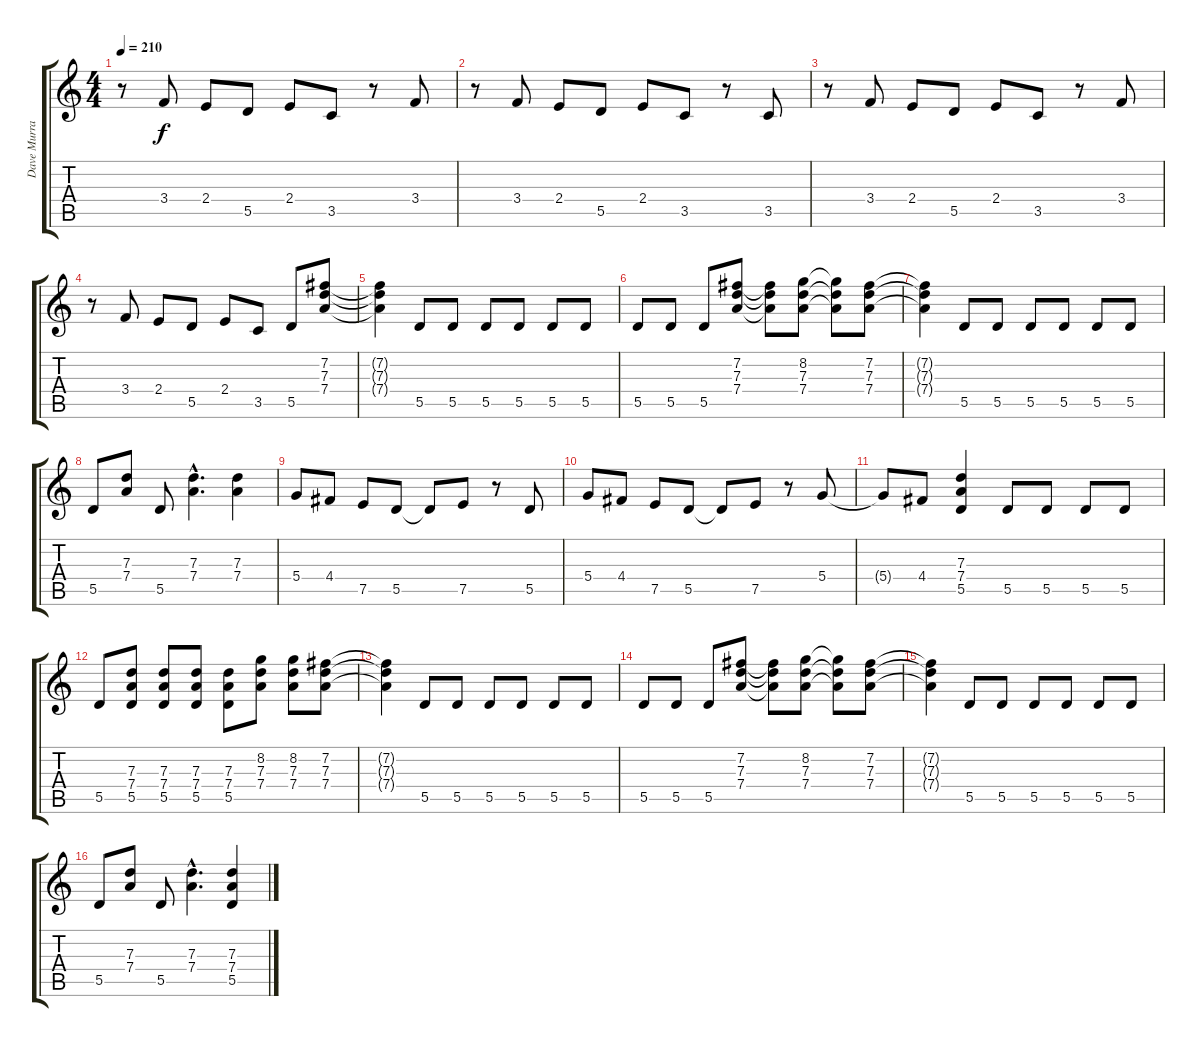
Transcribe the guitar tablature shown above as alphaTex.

\track ("Dave Murray" "Dave Murra") {instrument distortionguitar}
\staff {score tabs}
\tuning (E4 B3 G3 D3 A2 E2) {hide}
\ts (4 4)
\tempo 210
\clef g2
\ks c
r.8{dy f} 3.4.8 2.4.8 5.5.8 2.4.8 3.5.8 r.8 3.4.8 |
r.8 3.4.8 2.4.8 5.5.8 2.4.8 3.5.8 r.8 3.5.8 |
r.8 3.4.8 2.4.8 5.5.8 2.4.8 3.5.8 r.8 3.4.8 |
r.8 3.4.8 2.4.8 5.5.8 2.4.8 3.5.8 5.5.8 (7.2 7.3 7.4).8 |
(7.2{t} 7.3{t} 7.4{t}).4 5.5.8 5.5.8 5.5.8 5.5.8 5.5.8 5.5.8 |
5.5.8 5.5.8 5.5.8 (7.2 7.3 7.4).8 (7.2{t} 7.3{t} 7.4{t}).8 (8.2 7.3 7.4).8 (8.2{t} 7.3{t} 7.4{t}).8 (7.2 7.3 7.4).8 |
(7.2{t} 7.3{t} 7.4{t}).4 5.5.8 5.5.8 5.5.8 5.5.8 5.5.8 5.5.8 |
5.5.8 (7.3 7.4).8 5.5.8 (7.3{hac} 7.4{hac}).4{d} (7.3 7.4).4 |
5.4.8 4.4.8 7.5.8 5.5.8 5.5{t}.8 7.5.8 r.8 5.5.8 |
5.4.8 4.4.8 7.5.8 5.5.8 5.5{t}.8 7.5.8 r.8 5.4.8 |
5.4{t}.8 4.4.8 (7.3 7.4 5.5).4 5.5.8 5.5.8 5.5.8 5.5.8 |
5.5.8 (7.3 7.4 5.5).8 (7.3 7.4 5.5).8 (7.3 7.4 5.5).8 (7.3 7.4 5.5).8 (8.2 7.3 7.4).8 (8.2 7.3 7.4).8 (7.2 7.3 7.4).8 |
(7.2{t} 7.3{t} 7.4{t}).4 5.5.8 5.5.8 5.5.8 5.5.8 5.5.8 5.5.8 |
5.5.8 5.5.8 5.5.8 (7.2 7.3 7.4).8 (7.2{t} 7.3{t} 7.4{t}).8 (8.2 7.3 7.4).8 (8.2{t} 7.3{t} 7.4{t}).8 (7.2 7.3 7.4).8 |
(7.2{t} 7.3{t} 7.4{t}).4 5.5.8 5.5.8 5.5.8 5.5.8 5.5.8 5.5.8 |
5.5.8 (7.3 7.4).8 5.5.8 (7.3{hac} 7.4{hac}).4{d} (7.3 7.4 5.5).4
